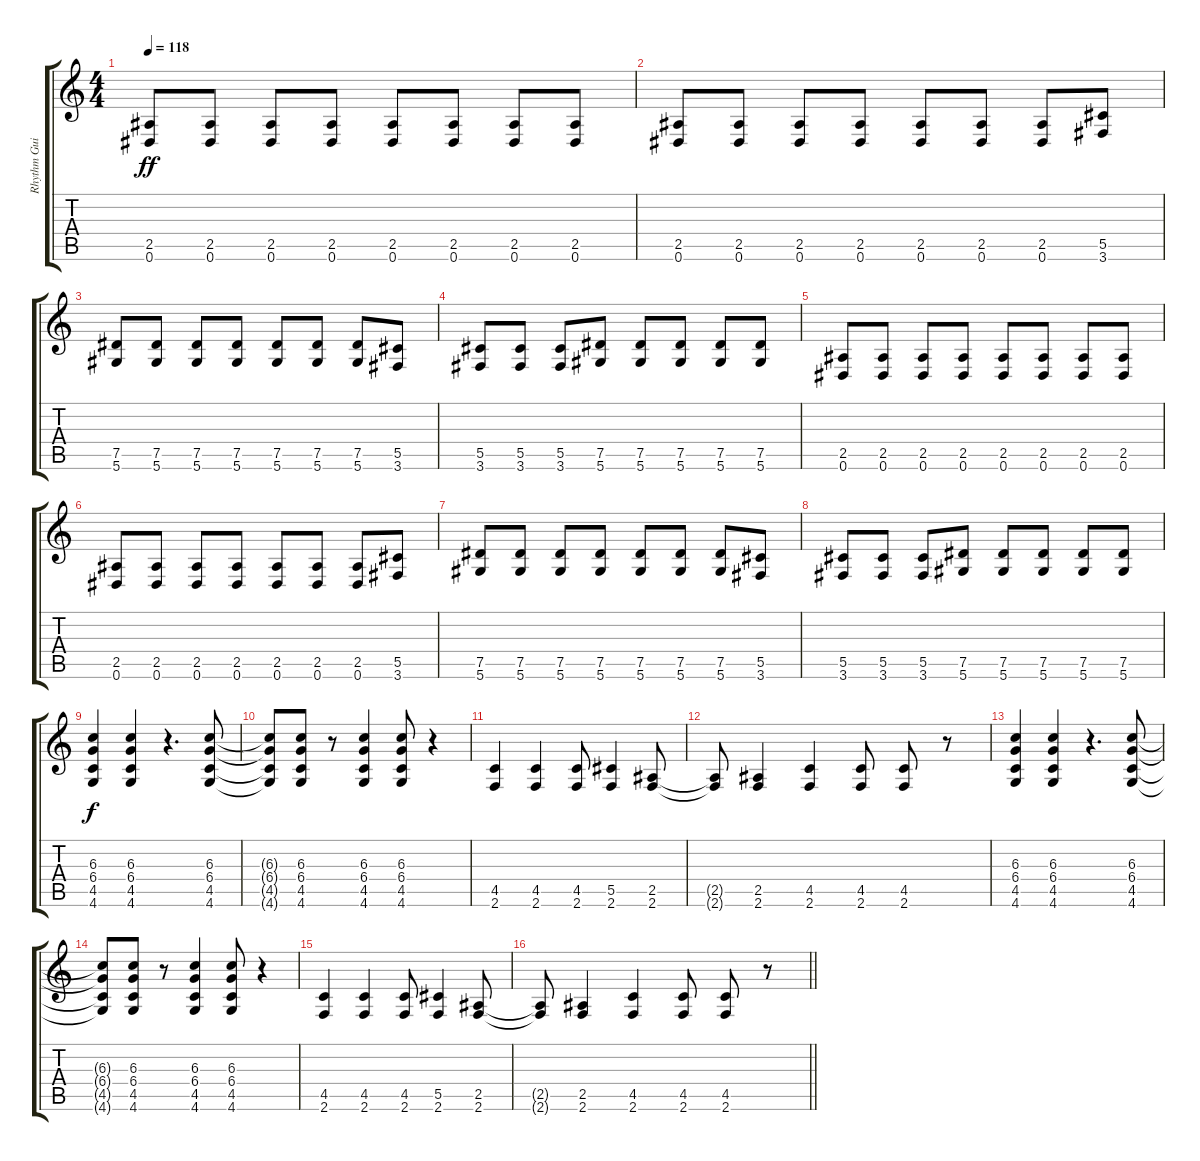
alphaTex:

\track ("Rhythm Guitar" "Rhythm Gui") {instrument distortionguitar}
\staff {score tabs}
\tuning (Eb4 Bb3 Gb3 Db3 Ab2 Eb2) {hide}
\ts (4 4)
\tempo 118
\clef g2
\ks c
(2.5 0.6).8{dy ff instrument distortionguitar} (2.5 0.6).8 (2.5 0.6).8 (2.5 0.6).8 (2.5 0.6).8 (2.5 0.6).8 (2.5 0.6).8 (2.5 0.6).8 |
(2.5 0.6).8 (2.5 0.6).8 (2.5 0.6).8 (2.5 0.6).8 (2.5 0.6).8 (2.5 0.6).8 (2.5 0.6).8 (5.5 3.6).8 |
(7.5 5.6).8 (7.5 5.6).8 (7.5 5.6).8 (7.5 5.6).8 (7.5 5.6).8 (7.5 5.6).8 (7.5 5.6).8 (5.5 3.6).8 |
(5.5 3.6).8 (5.5 3.6).8 (5.5 3.6).8 (7.5 5.6).8 (7.5 5.6).8 (7.5 5.6).8 (7.5 5.6).8 (7.5 5.6).8 |
(2.5 0.6).8{instrument distortionguitar} (2.5 0.6).8 (2.5 0.6).8 (2.5 0.6).8 (2.5 0.6).8 (2.5 0.6).8 (2.5 0.6).8 (2.5 0.6).8 |
(2.5 0.6).8 (2.5 0.6).8 (2.5 0.6).8 (2.5 0.6).8 (2.5 0.6).8 (2.5 0.6).8 (2.5 0.6).8 (5.5 3.6).8 |
(7.5 5.6).8 (7.5 5.6).8 (7.5 5.6).8 (7.5 5.6).8 (7.5 5.6).8 (7.5 5.6).8 (7.5 5.6).8 (5.5 3.6).8 |
(5.5 3.6).8 (5.5 3.6).8 (5.5 3.6).8 (7.5 5.6).8 (7.5 5.6).8 (7.5 5.6).8 (7.5 5.6).8 (7.5 5.6).8 |
(6.3 6.4 4.5 4.6).4{dy f} (6.3 6.4 4.5 4.6).4 r.4{d} (6.3 6.4 4.5 4.6).8 |
(6.3{t} 6.4{t} 4.5{t} 4.6{t}).8 (6.3 6.4 4.5 4.6).8 r.8 (6.3 6.4 4.5 4.6).4 (6.3 6.4 4.5 4.6).8 r.4 |
(4.5 2.6).4 (4.5 2.6).4 (4.5 2.6).8 (5.5 2.6).4 (2.5 2.6).8 |
(2.5{t} 2.6{t}).8 (2.5 2.6).4 (4.5 2.6).4 (4.5 2.6).8 (4.5 2.6).8 r.8 |
(6.3 6.4 4.5 4.6).4 (6.3 6.4 4.5 4.6).4 r.4{d} (6.3 6.4 4.5 4.6).8 |
(6.3{t} 6.4{t} 4.5{t} 4.6{t}).8 (6.3 6.4 4.5 4.6).8 r.8 (6.3 6.4 4.5 4.6).4 (6.3 6.4 4.5 4.6).8 r.4 |
(4.5 2.6).4 (4.5 2.6).4 (4.5 2.6).8 (5.5 2.6).4 (2.5 2.6).8 |
\barLineRight lightlight
(2.5{t} 2.6{t}).8 (2.5 2.6).4 (4.5 2.6).4 (4.5 2.6).8 (4.5 2.6).8 r.8
